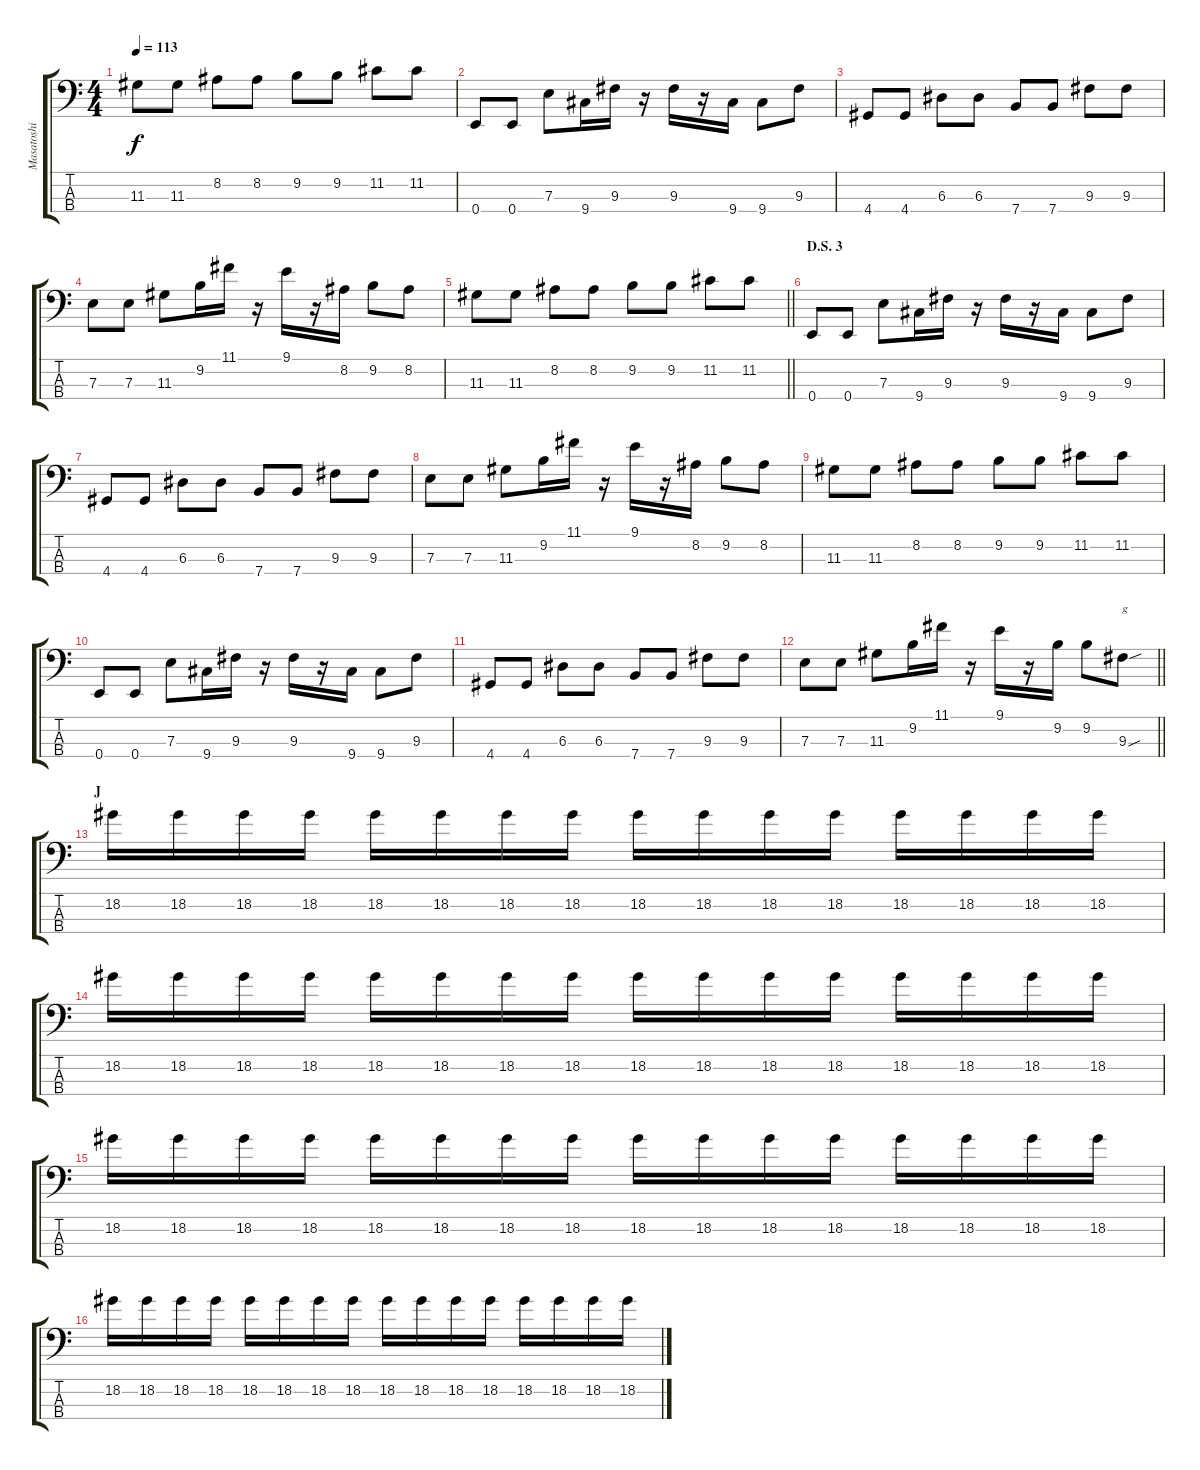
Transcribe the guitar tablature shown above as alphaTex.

\track ("Masatoshi Bass" "Masatoshi ") {instrument electricbassfinger}
\staff {score tabs}
\tuning (G2 D2 A1 E1) {hide}
\ts (4 4)
\tempo 113
\clef f4
\ks c
11.3.8{dy f} 11.3.8 8.2.8 8.2.8 9.2.8 9.2.8 11.2.8 11.2.8 |
0.4.8 0.4.8 7.3.8 9.4.16 9.3.16 r.16 9.3.16 r.16 9.4.16 9.4.8 9.3.8 |
4.4.8 4.4.8 6.3.8 6.3.8 7.4.8 7.4.8 9.3.8 9.3.8 |
7.3.8 7.3.8 11.3.8 9.2.16 11.1.16 r.16 9.1.16 r.16 8.2.16 9.2.8 8.2.8 |
\barLineRight lightlight
11.3.8 11.3.8 8.2.8 8.2.8 9.2.8 9.2.8 11.2.8 11.2.8 |
\section ("" "D.S. 3")
0.4.8 0.4.8 7.3.8 9.4.16 9.3.16 r.16 9.3.16 r.16 9.4.16 9.4.8 9.3.8 |
4.4.8 4.4.8 6.3.8 6.3.8 7.4.8 7.4.8 9.3.8 9.3.8 |
7.3.8 7.3.8 11.3.8 9.2.16 11.1.16 r.16 9.1.16 r.16 8.2.16 9.2.8 8.2.8 |
11.3.8 11.3.8 8.2.8 8.2.8 9.2.8 9.2.8 11.2.8 11.2.8 |
0.4.8 0.4.8 7.3.8 9.4.16 9.3.16 r.16 9.3.16 r.16 9.4.16 9.4.8 9.3.8 |
4.4.8 4.4.8 6.3.8 6.3.8 7.4.8 7.4.8 9.3.8 9.3.8 |
\barLineRight lightlight
7.3.8 7.3.8 11.3.8 9.2.16 11.1.16 r.16 9.1.16 r.16 9.2.16 9.2.8 9.3{sou}.8{txt "g"} |
\section ("" "J")
18.2.16 18.2.16 18.2.16 18.2.16 18.2.16 18.2.16 18.2.16 18.2.16 18.2.16 18.2.16 18.2.16 18.2.16 18.2.16 18.2.16 18.2.16 18.2.16 |
18.2.16 18.2.16 18.2.16 18.2.16 18.2.16 18.2.16 18.2.16 18.2.16 18.2.16 18.2.16 18.2.16 18.2.16 18.2.16 18.2.16 18.2.16 18.2.16 |
18.2.16 18.2.16 18.2.16 18.2.16 18.2.16 18.2.16 18.2.16 18.2.16 18.2.16 18.2.16 18.2.16 18.2.16 18.2.16 18.2.16 18.2.16 18.2.16 |
18.2.16 18.2.16 18.2.16 18.2.16 18.2.16 18.2.16 18.2.16 18.2.16 18.2.16 18.2.16 18.2.16 18.2.16 18.2.16 18.2.16 18.2.16 18.2.16
